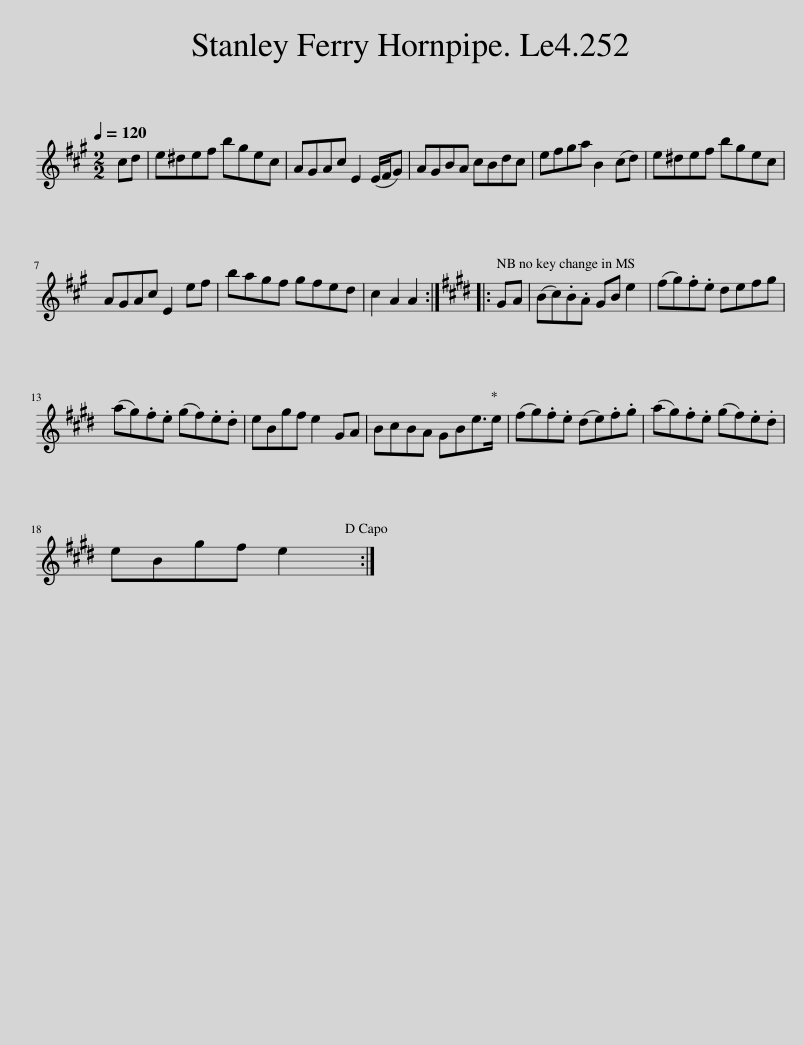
X:1
L:1/8
Q:1/4=120
M:2/2
I:linebreak $
K:A
V:1 treble
V:1
 cd | e^def bgec | AGAc E2 (E/F/G) | AGBA cBdc | efga B2 (cd) | %5
 e^def bgec |$ AGAc E2 ef | bagf gfed | c2 A2 A2 ::[K:E] GA | %10
 (Bc).B.A GB e2 | (fg).f.e defg |$ (ag).f.e (gf).e.d | eBgf e2 GA | BcBA GBe>e | %15
 (fg).f.e (de).f.g | (ag).f.e (gf).e.d |$ eBgf e2 :| %18
